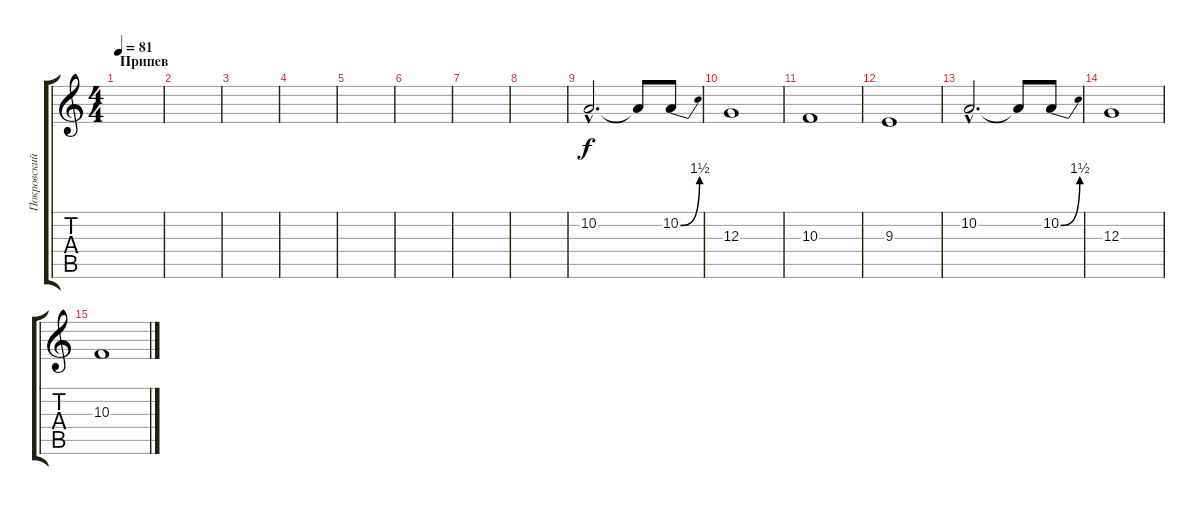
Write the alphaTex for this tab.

\track ("Покровский" "Покровский") {instrument stringensemble1}
\staff {score tabs}
\tuning (E4 B3 G3 D3 A2 E2) {hide}
\ts (4 4)
\section ("" "Припев")
\tempo 81
\clef g2
\ks c
|
|
|
|
|
|
|
|
10.2{hac}.2{d} 10.2{t}.8 10.2{be (bend 0 0 60 6)}.8 |
12.3.1 |
10.3.1 |
9.3.1 |
10.2{hac}.2{d} 10.2{t}.8 10.2{be (bend 0 0 60 6)}.8 |
12.3.1 |
10.3.1
